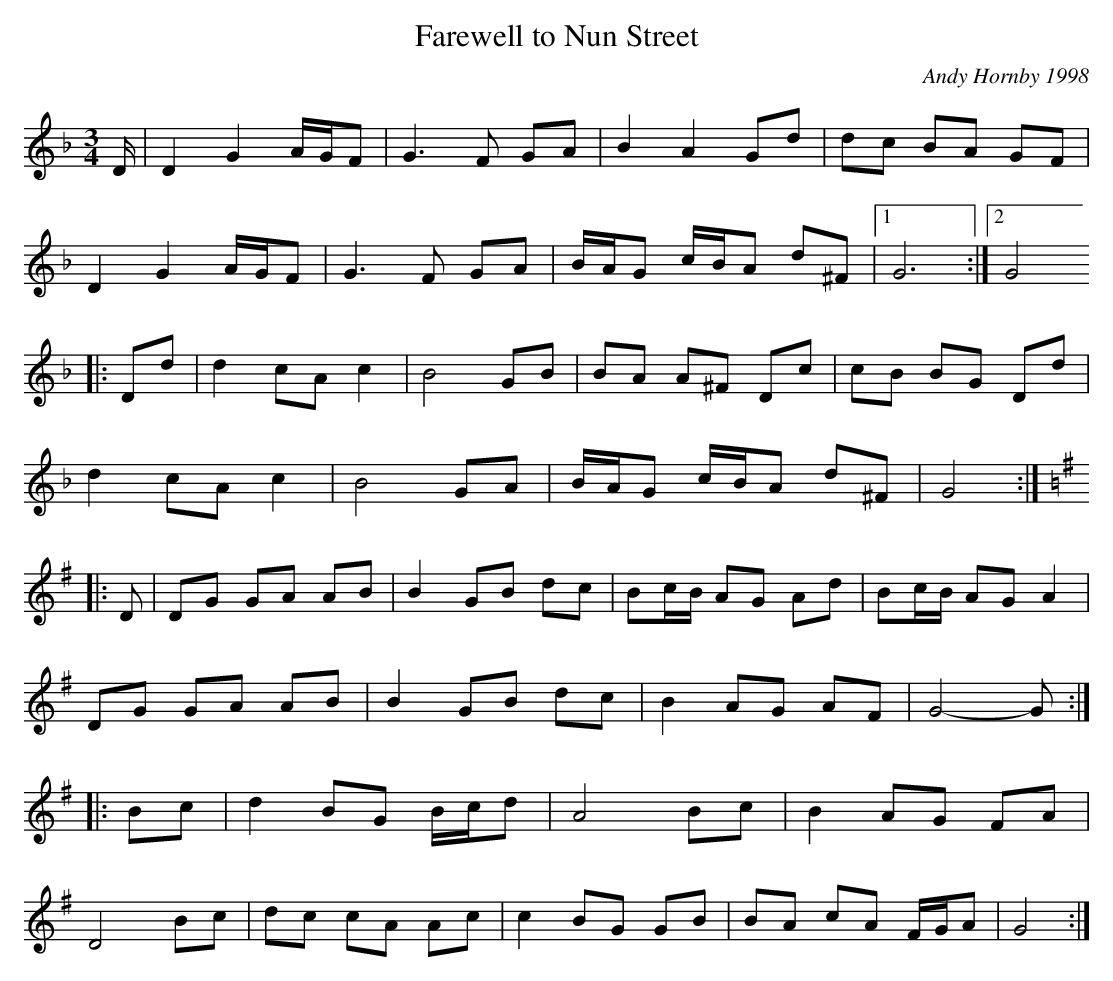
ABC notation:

X:1
T:Farewell to Nun Street
C:Andy Hornby 1998
L:1/8
M:3/4
K:F major
D/2|D2G2A/2G/2F|G3F GA|B2A2Gd|dc BA GF|
D2G2A/2G/2F|G3F GA|B/2A/2G c/2B/2A d^F|[1G6:|[2G4
|:Dd|d2cA c2|B4GB|BA A^F Dc|cB BG Dd|
d2cA c2|B4GA|B/2A/2G c/2B/2A d^F|G4:|
K:G
|:D|DG  GA  AB|B2 GB dc|Bc/2B/2 AG Ad|Bc/2B/2 AG A2|
DG GA AB|B2 GB dc|B2AG AF|G4-G:|
|:Bc|d2BG B/2c/2d|A4 Bc|B2AG FA|
D4 Bc|dc cA Ac|c2BG GB|BA cA F/2G/2A|G4:|
